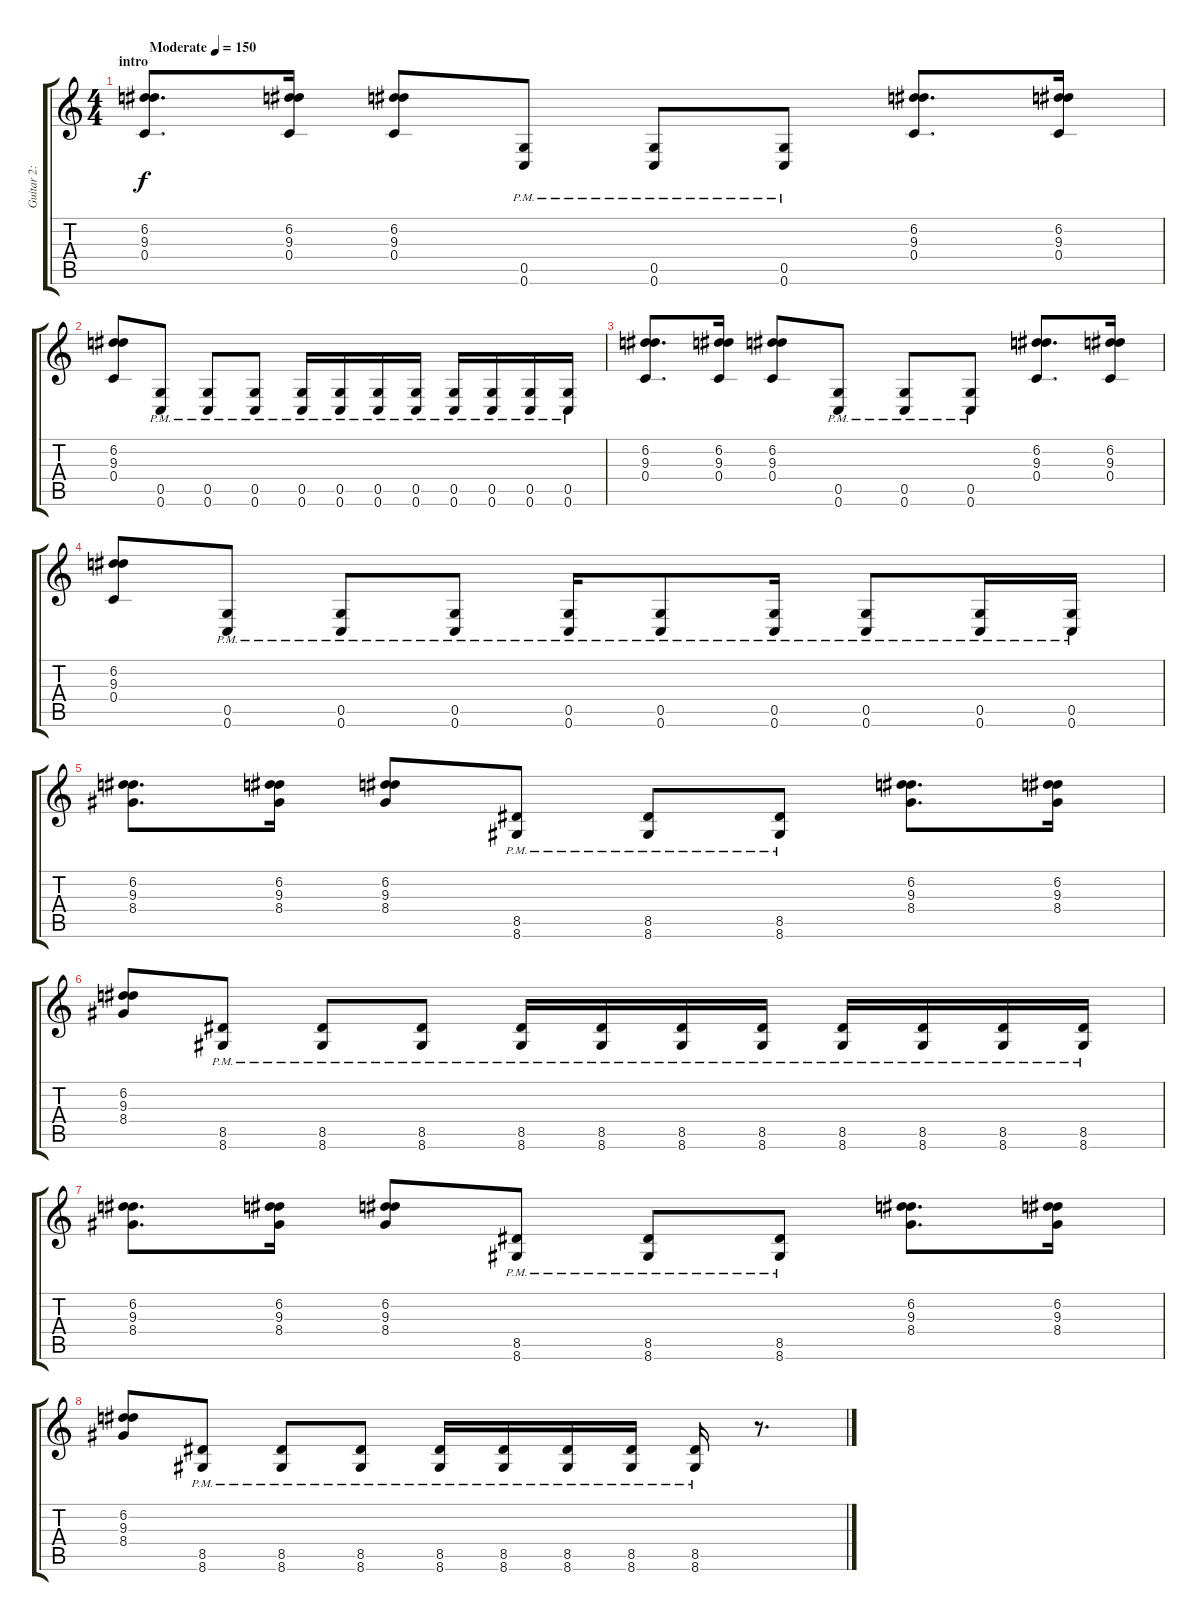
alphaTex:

\track ("Guitar 2: Maarten" "Guitar 2: ") {instrument distortionguitar}
\staff {score tabs}
\tuning (D4 A3 F3 C3 G2 C2) {hide}
\ts (4 4)
\section ("" "intro")
\tempo (150 "Moderate")
\clef g2
\ks c
(6.2 9.3 0.4).8{d dy f instrument distortionguitar} (6.2 9.3 0.4).16 (6.2 9.3 0.4).8 (0.5{pm} 0.6).8 (0.5{pm} 0.6).8 (0.5{pm} 0.6).8 (6.2 9.3 0.4).8{d} (6.2 9.3 0.4).16 |
(6.2 9.3 0.4).8 (0.5{pm} 0.6).8 (0.5{pm} 0.6).8 (0.5{pm} 0.6).8 (0.5{pm} 0.6).16 (0.5{pm} 0.6).16 (0.5{pm} 0.6).16 (0.5{pm} 0.6).16 (0.5{pm} 0.6).16 (0.5{pm} 0.6).16 (0.5{pm} 0.6).16 (0.5{pm} 0.6).16 |
(6.2 9.3 0.4).8{d} (6.2 9.3 0.4).16 (6.2 9.3 0.4).8 (0.5{pm} 0.6).8 (0.5{pm} 0.6).8 (0.5{pm} 0.6).8 (6.2 9.3 0.4).8{d} (6.2 9.3 0.4).16 |
(6.2 9.3 0.4).8 (0.5{pm} 0.6).8 (0.5{pm} 0.6).8 (0.5{pm} 0.6).8 (0.5{pm} 0.6).16 (0.5{pm} 0.6).8 (0.5{pm} 0.6).16 (0.5{pm} 0.6).8 (0.5{pm} 0.6).16 (0.5{pm} 0.6).16 |
(6.2 9.3 8.4).8{d} (6.2 9.3 8.4).16 (6.2 9.3 8.4).8 (8.5{pm} 8.6).8 (8.5{pm} 8.6).8 (8.5{pm} 8.6).8 (6.2 9.3 8.4).8{d} (6.2 9.3 8.4).16 |
(6.2 9.3 8.4).8 (8.5{pm} 8.6).8 (8.5{pm} 8.6).8 (8.5{pm} 8.6).8 (8.5{pm} 8.6).16 (8.5{pm} 8.6).16 (8.5{pm} 8.6).16 (8.5{pm} 8.6).16 (8.5{pm} 8.6).16 (8.5{pm} 8.6).16 (8.5{pm} 8.6).16 (8.5{pm} 8.6).16 |
(6.2 9.3 8.4).8{d} (6.2 9.3 8.4).16 (6.2 9.3 8.4).8 (8.5{pm} 8.6).8 (8.5{pm} 8.6).8 (8.5{pm} 8.6).8 (6.2 9.3 8.4).8{d} (6.2 9.3 8.4).16 |
(6.2 9.3 8.4).8 (8.5{pm} 8.6).8 (8.5{pm} 8.6).8 (8.5{pm} 8.6).8 (8.5{pm} 8.6).16 (8.5{pm} 8.6).16 (8.5{pm} 8.6).16 (8.5{pm} 8.6).16 (8.5{pm} 8.6).16 r.8{d}
